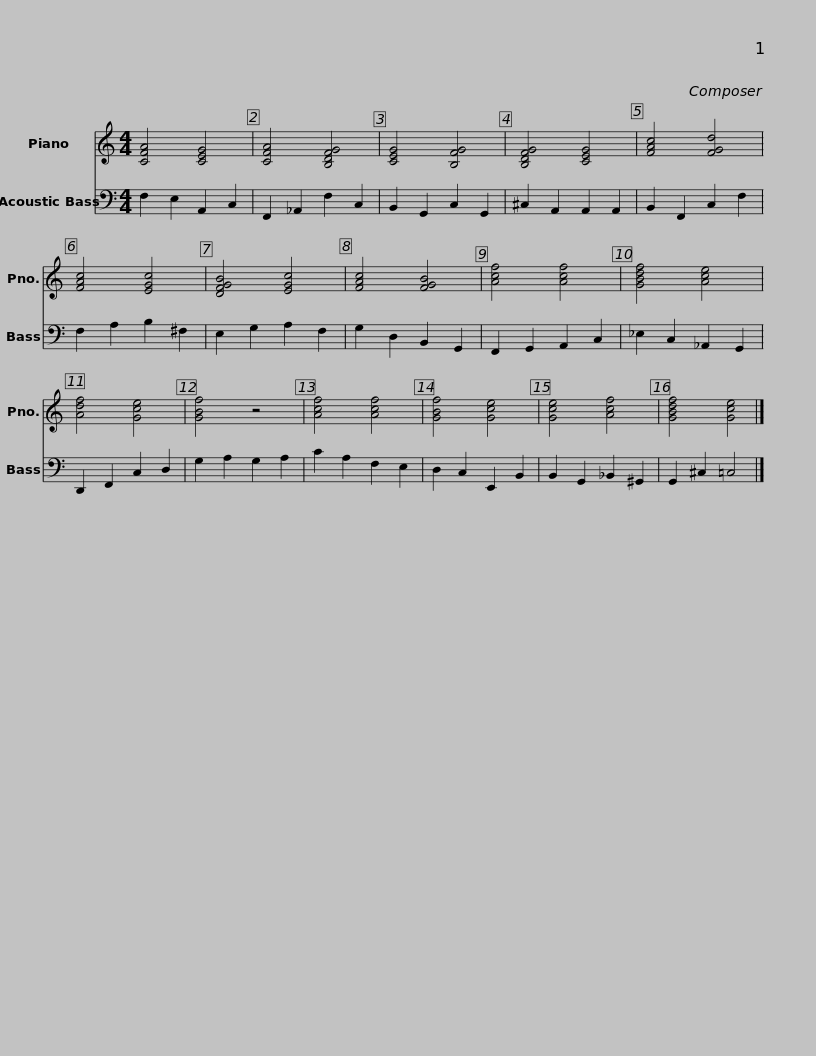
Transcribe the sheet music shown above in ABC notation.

X:1
%%score 1 2
L:1/8
M:4/4
I:linebreak $
K:C
V:1 treble
V:2 bass transpose=-12
V:1
 [CFA]4 [CEG]4 | [CFA]4 [B,DFG]4 | [CEG]4 [B,FG]4 | [B,DFG]4 [CEG]4 |$ [FAc]4 [FGd]4 | %5
 [FAc]4 [EGc]4 | [DFGB]4 [EGc]4 | [FAc]4 [FGB]4 |$ [Acf]4 [Acf]4 | [GBdf]4 [Ace]4 | %10
 [Adf]4 [Gce]4 | [GBf]4 z4 | [Acf]4 [Acf]4 | [GBf]4 [Gce]4 | [Gce]4 [Acf]4 | %15
 [GBdf]4 [Gce]4 |] %16
V:2
 F,2 E,2 A,,2 C,2 | F,,2 _A,,2 F,2 C,2 | B,,2 G,,2 C,2 G,,2 | ^C,2 A,,2 A,,2 A,,2 |$ B,,2 F,,2 C,2 F,2 | %5
 F,2 A,2 B,2 ^F,2 | E,2 G,2 A,2 F,2 | G,2 D,2 B,,2 G,,2 |$ F,,2 G,,2 A,,2 C,2 | _E,2 C,2 _A,,2 G,,2 | %10
 D,,2 F,,2 C,2 D,2 | G,2 A,2 G,2 A,2 | C2 A,2 F,2 E,2 | D,2 C,2 E,,2 B,,2 | B,,2 G,,2 _B,,2 ^G,,2 | %15
 G,,2 ^C,2 =C,4 |] %16
